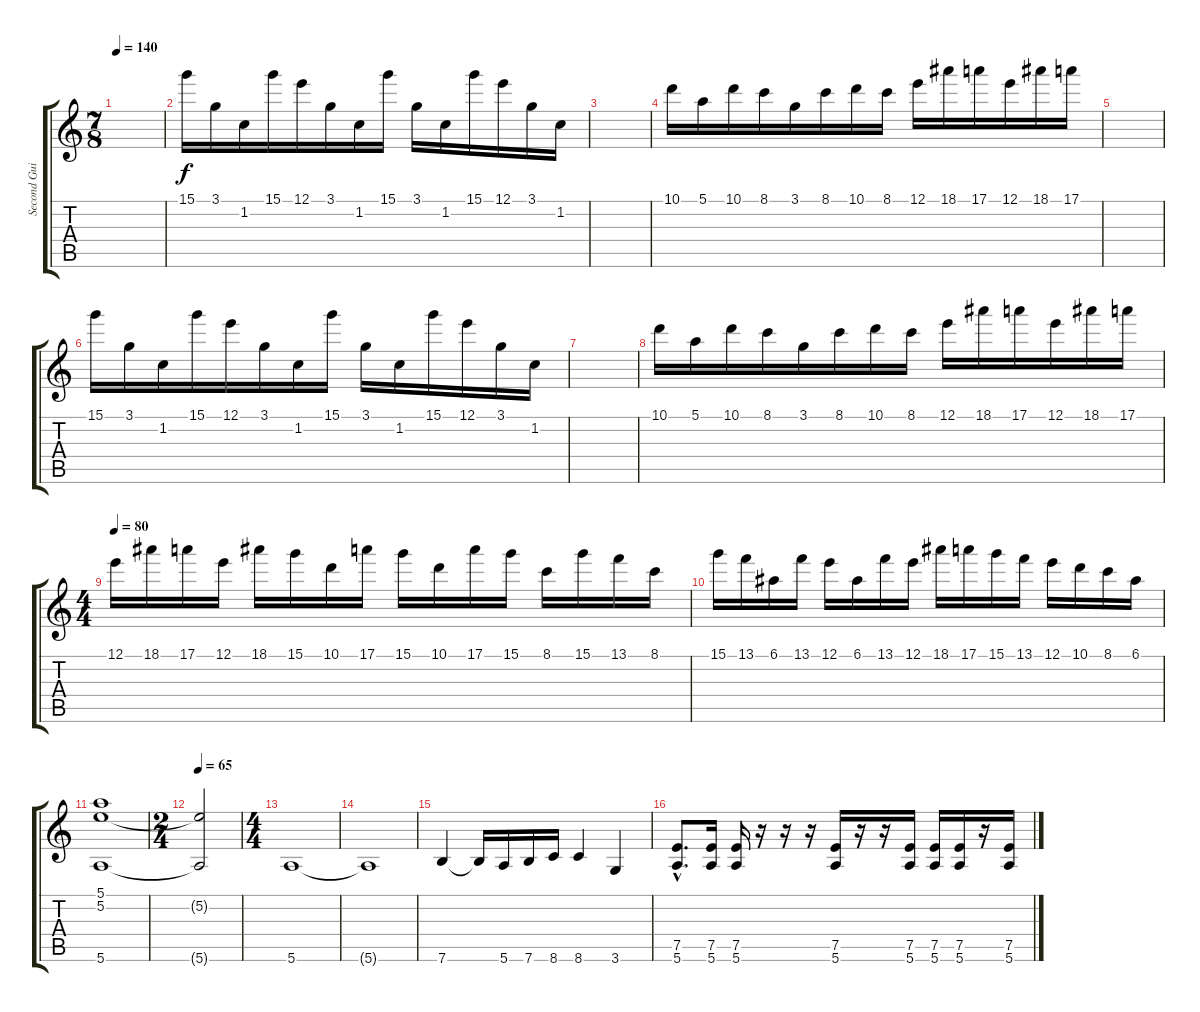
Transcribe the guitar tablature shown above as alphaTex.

\track ("Second Guitar" "Second Gui") {instrument overdrivenguitar}
\staff {score tabs}
\tuning (E4 B3 G3 D3 A2 E2) {hide}
\ts (7 8)
\tempo 140
\clef g2
\ks c
|
15.1.16 3.1.16 1.2.16 15.1.16 12.1.16 3.1.16 1.2.16 15.1.16 3.1.16 1.2.16 15.1.16 12.1.16 3.1.16 1.2.16 |
|
10.1.16 5.1.16 10.1.16 8.1.16 3.1.16 8.1.16 10.1.16 8.1.16 12.1.16 18.1.16 17.1.16 12.1.16 18.1.16 17.1.16 |
|
15.1.16 3.1.16 1.2.16 15.1.16 12.1.16 3.1.16 1.2.16 15.1.16 3.1.16 1.2.16 15.1.16 12.1.16 3.1.16 1.2.16 |
|
10.1.16 5.1.16 10.1.16 8.1.16 3.1.16 8.1.16 10.1.16 8.1.16 12.1.16 18.1.16 17.1.16 12.1.16 18.1.16 17.1.16 |
\ts (4 4)
\tempo 80
12.1.16 18.1.16 17.1.16 12.1.16 18.1.16 15.1.16 10.1.16 17.1.16 15.1.16 10.1.16 17.1.16 15.1.16 8.1.16 15.1.16 13.1.16 8.1.16 |
15.1.16 13.1.16 6.1.16 13.1.16 12.1.16 6.1.16 13.1.16 12.1.16 18.1.16 17.1.16 15.1.16 13.1.16 12.1.16 10.1.16 8.1.16 6.1.16 |
(5.1 5.2 5.6).1 |
\ts (2 4)
\tempo 65
(5.2{t} 5.6{t}).2 |
\ts (4 4)
5.6.1 |
5.6{t}.1 |
7.6.4 7.6{t}.16 5.6.16 7.6.16 8.6.16 8.6.4 3.6.4 |
(7.5{hac} 5.6{hac}).8{d} (7.5 5.6).16 (7.5 5.6).16 r.16 r.16 r.16 (7.5 5.6).16 r.16 r.16 (7.5 5.6).16 (7.5 5.6).16 (7.5 5.6).16 r.16 (7.5 5.6).16
